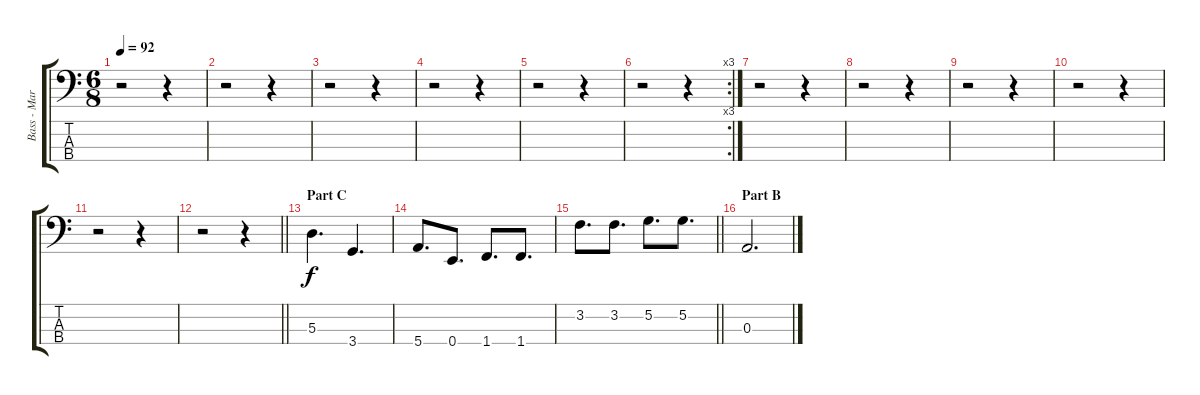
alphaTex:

\track ("Bass - Martin Lopez" "Bass - Mar") {instrument electricbassfinger}
\staff {score tabs}
\tuning (G2 D2 A1 E1) {hide}
\ts (6 8)
\tempo 92
\clef f4
\ks aminor
r.2{dy f} r.4 |
r.2 r.4 |
r.2 r.4 |
r.2 r.4 |
r.2 r.4 |
\rc 3
r.2 r.4 |
r.2 r.4 |
r.2 r.4 |
r.2 r.4 |
r.2 r.4 |
r.2 r.4 |
\barLineRight lightlight
r.2 r.4 |
\section ("" "Part C")
5.3.4{d} 3.4.4{d} |
5.4.8{d} 0.4.8{d} 1.4.8{d} 1.4.8{d} |
\barLineRight lightlight
3.2.8{d} 3.2.8{d} 5.2.8{d} 5.2.8{d} |
\section ("" "Part B")
0.3.2{d}
